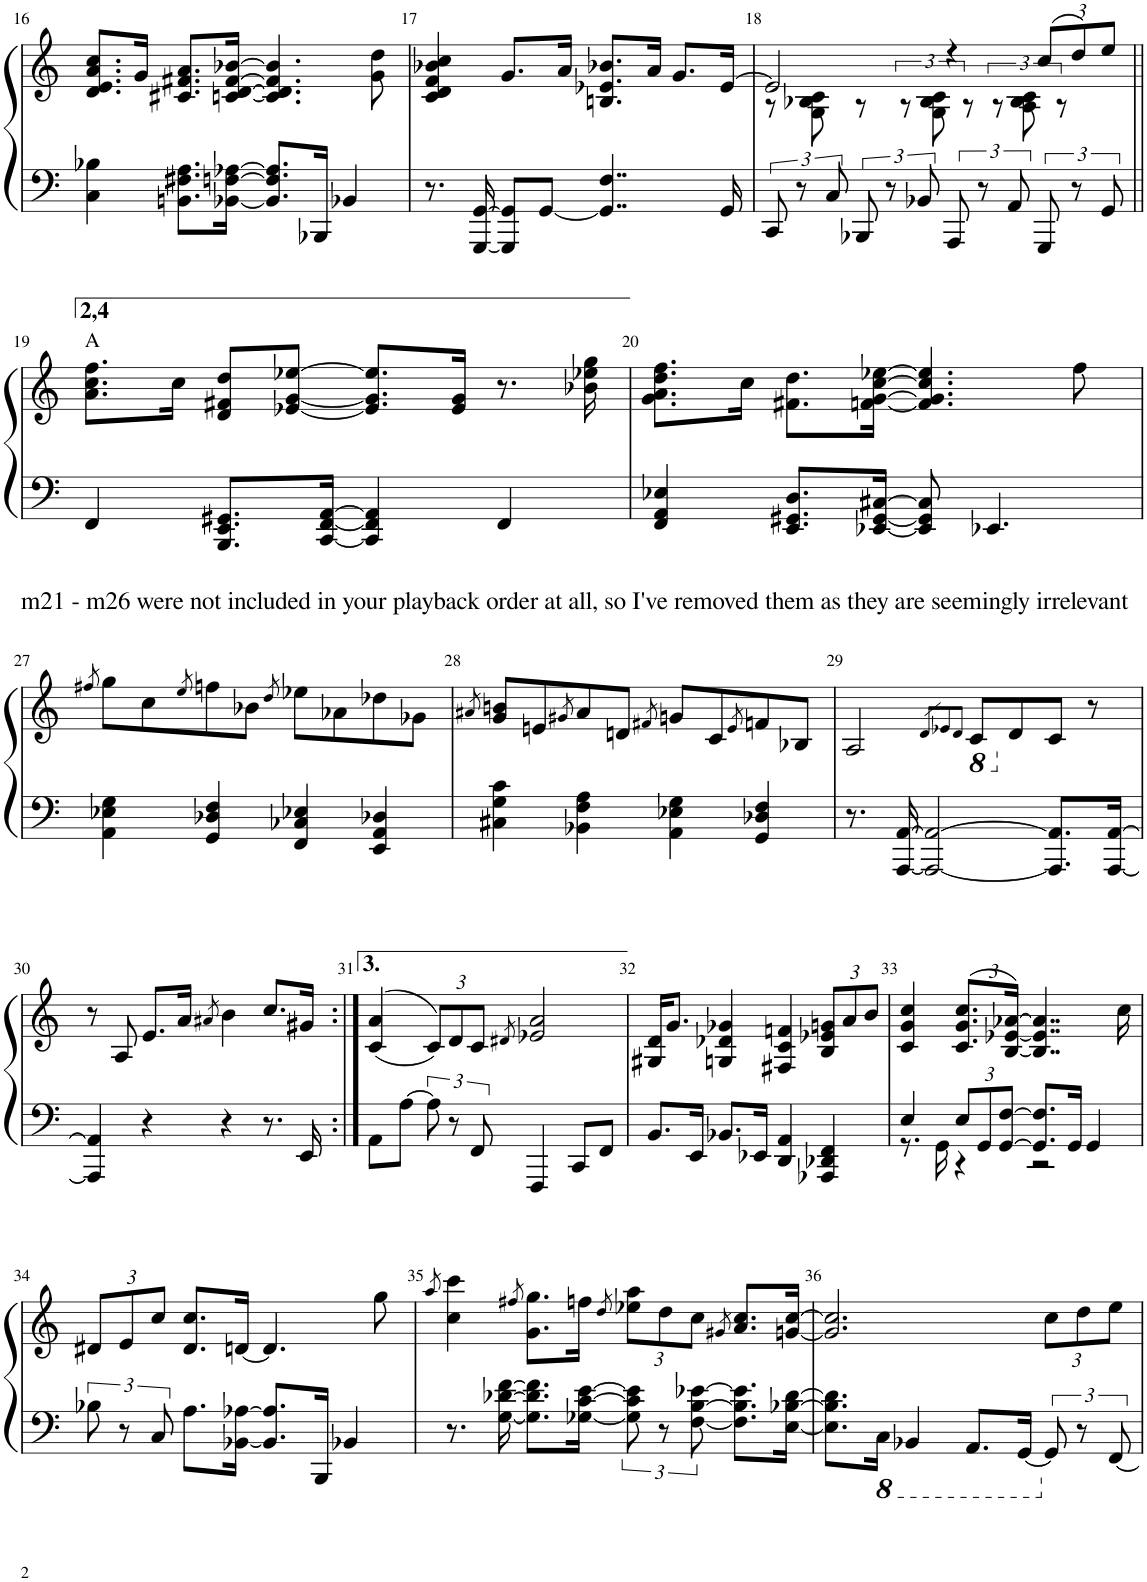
**kern	**kern
*part1	*part1
*staff2	*staff1
*I"Piano	*
*I'Pno.	*
!!LO:PB:g=z
*clefF4	*clefG2
*k[]	*k[]
*M4/4	*M4/4
=16	=16
4C\ 4B-X\	8.d/ 8.e/ 8.a/ 8.cc/L
.	16g/Jk
8.BBn\ 8.F#X\ 8.A\L	8.c#X/ 8.f#X/ 8.a/L
[16BB-X\ [16Fn\ [16A-X\Jk	[16cn/ [16d/ [16f#/ [16b-X/Jk
8.BB-/] 8.F/] 8.A-/]L	4.c/] 4.d/] 4.f#/] 4.b-/]
16BBB-X/Jk	.
4BB-X/	.
.	8g\ 8dd\
=17	=17
8.r	4c/ 4d/ 4f/ 4b-X/ 4cc/
[16GGG/ [16GG/	.
8GGG/] 8GG/]L	8.g/L
[8GG/J	.
.	16a/Jk
4..GG/] 4..F/	8.Bn/ 8.e-X/ 8.b-X/L
.	16a/Jk
.	8.g/L
16GG/	[16e-/Jk
=18	=18
*	*^
12CC/	2e-/]	8r
12r	.	.
.	.	8G\ 8B-X\ 8c\
12C/	.	.
12BBB-X/	.	8r
12r	.	.
.	.	12r
12BB-X/	.	.
.	.	12G\ 12B-\ 12c\
12AAA/	4r	.
.	.	12r
12r	.	.
.	.	12r
12AA/	.	.
.	.	12A\ 12B-\ 12c\
*	*Xbrackettup	*
12GGG/	(12cc/L	.
.	.	12r
12r	12dd/)	.
.	.	8ryy
12GG/	12ee/J	.
*	*v	*v
!!LO:LB:g=z
=19||	=19||
!	!LO:TX:a:t=A
4FF/	8.a\ 8.cc\ 8.ff\L
.	16cc\Jk
8.BBB/ 8.EE/ 8.GG#X/L	8d/ 8f#X/ 8dd/L
.	[8e-X/ [8g/ [8ee-X/J
[16CC/ [16FF/ [16AA/Jk	.
4CC/] 4FF/] 4AA/]	8.e-/] 8.g/] 8.ee-/]L
.	16e-/ 16g/Jk
4FF/	8.r
.	16b-X\ 16ee-X\ 16gg\
=20	=20
4FF/ 4AA/ 4E-X/	8.g\ 8.a\ 8.dd\ 8.ff\L
.	16cc\Jk
8.EE/ 8.GG#X/ 8.D/L	8.f#X\ 8.dd\L
[16EE-X/ [16GG#/ [16C#X/Jk	[16fn\ [16g\ [16cc\ [16ee-X\Jk
8EE-/] 8GG#/] 8C#/]	4.f/] 4.g/] 4.cc/] 4.ee-/]
4.EE-X/	.
.	8ff\
!!LO:LB:g=z
=27	=27
.	8qff#X/
!	!LO:TX:a:t=m21 - m26 were not included in your playback order at all, so I've removed them as they are seemingly irrelevant
!LO:TX:a:t=m21 - m26 were not included in your playback order at all, so I've removed them as they are seemingly irrelevant	!
4AA\ 4E-X\ 4G\	8gg\L
.	8cc\
.	8qee/
4GG/ 4D-X/ 4F/	8ffn\
.	8b-X\J
.	8qdd/
4FF/ 4C-X/ 4E-X/	8ee-X\L
.	8a-X\
4EE/ 4AA/ 4D-X/	8dd-X\
.	8g-X\J
=28	=28
.	8qa#X/
4C#X\ 4G\ 4c\	8g/ 8bn/L
.	8en/
.	8qg#X/
4BB-X\ 4F\ 4A\	8a#/
.	8dn/J
.	8qf#X/
4AA\ 4E-X\ 4G\	8gn/L
.	8c/
.	8qe/
4GG/ 4D-X/ 4F/	8fn/
.	8B-X/J
=29	=29
8.r	2A/
[16AAA/ [16AA/	.
2AAA/_ 2AA/_	.
.	8qD/L
.	8qE-X/
.	8qD/J
.	8C/L
.	8d/
8.AAA/] 8.AA/]L	8c/J
.	8r
[16AAA/ [16AA/Jk	.
!!LO:LB:g=z
=30	=30
4AAA/] 4AA/]	8r
.	8A/
4r	8.e/L
.	16a/Jk
.	8qa#X/
4r	4b\
8.r	8.cc/L
16EE/	16g#X/Jk
=31:|!	=31:|!
8AA\L	(>(<4c/ 4a/
[8A\J	.
12A\]	12c/L))
12r	12d/
12FF/	12c/J
.	8qd#X/
4FFF/	2e-X/ 2a/
8CC/L	.
8FF/J	.
=32	=32
8.BB/L	16G#X/ 16d/KL
.	8.g/J
16EE/Jk	.
8.BB-X/L	4Gn/ 4d-X/ 4g-X/
16EE-X/Jk	.
4DD/ 4AA/	4F#X/ 4c/ 4fn/
4AAA-X/ 4DD-X/ 4FF/	12B/ 12e-X/ 12gn/L
.	12a/
.	12b/J
=33	=33
*^	*
4E/	8.r	4c/ 4g/ 4cc/
.	16GG\	.
*Xbrackettup	*	*
12E/L	4r	(>8.c/ 8.g/ 8.cc/L
12GG/	.	.
[12GG/ [12F/J	.	.
.	.	[16B/ [16e-X/ [16a-X/Jk)
8.GG/] 8.F/]L	2r	4..B/] 4..e-/] 4..a-/]
16GG/Jk	.	.
4GG/	.	.
.	.	16cc\
*v	*v	*
!!LO:LB:g=z
=34	=34
*brackettup	*
12B-X\	12d#X/L
12r	12e/
12C/	12cc/J
8.A\L	8.d#/ 8.cc/L
[16BB-X\ [16A-X\Jk	[16dn/Jk
8.BB-/] 8.A-/]L	4.d/]
16BBB/Jk	.
4BB-X/	.
.	8gg\
=35	=35
.	8qaa/
8.r	4cc\ 4ccc\
[16G\ [16d-X\ [16f\	.
.	8qff#X/
8.G\] 8.d-\] 8.f\]L	8.g\ 8.gg\L
[16G-X\ [16c\ [16e\Jk	16ffn\Jk
.	8qdd/
12G-\] 12c\] 12e\]	12ee-X\ 12aa\L
12r	12dd\
[12F\ [12B\ [12e-X\	12cc\J
.	8qg#X/
8.F\] 8.B\] 8.e-\]L	8.a/ 8.cc/L
[16E\ [16B-X\ [16d-\Jk	[16gn/ [16cc/Jk
=36	=36
8.E\] 8.B-\] 8.d-\]L	2.g/] 2.cc/]
*8ba	*
16CC\Jk	.
4BBB-X/	.
8.AAA/L	.
[16GGG/Jk	.
*X8ba	*
12GG/]	12cc\L
12r	12dd\
[12FF/	12ee\J
=	=
*-	*-
